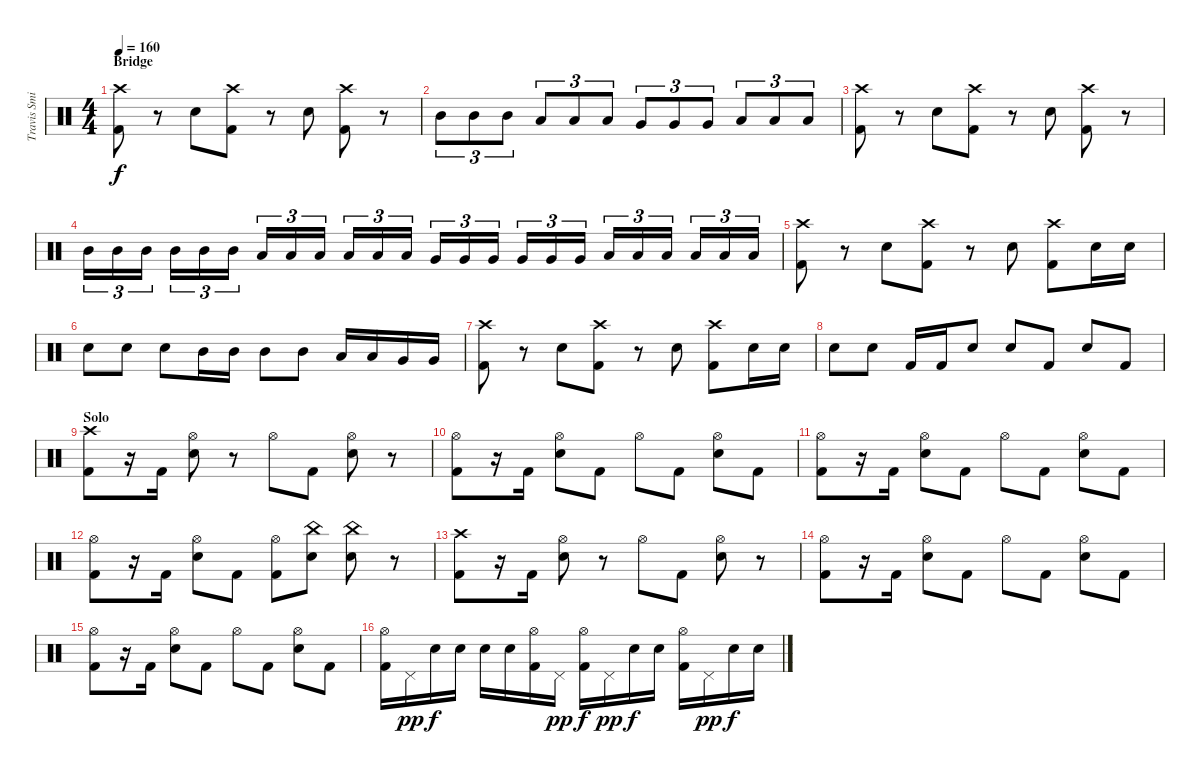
\track ("Travis Smith" "Travis Smi") {instrument percussion}
\staff {score}
\articulation defaults
\ts (4 4)
\section ("" "Bridge")
\tempo 160
\clef neutral
\ks c
("Crash high (hit)" "Kick (hit) 2").8{dy f} r.8 "Electric Snare (hit)".8 ("Crash high (hit)" "Kick (hit) 2").8 r.8 "Electric Snare (hit)".8 ("Crash high (hit)" "Kick (hit) 2").8 r.8 |
"Mid Tom (hit)".8{tu (3 2)} "Mid Tom (hit)".8{tu (3 2)} "Mid Tom (hit)".8{tu (3 2)} "Low Tom (hit)".8{tu (3 2)} "Low Tom (hit)".8{tu (3 2)} "Low Tom (hit)".8{tu (3 2)} "Very Low Tom (hit)".8{tu (3 2)} "Very Low Tom (hit)".8{tu (3 2)} "Very Low Tom (hit)".8{tu (3 2)} "Low Floor Tom (hit)".8{tu (3 2)} "Low Floor Tom (hit)".8{tu (3 2)} "Low Floor Tom (hit)".8{tu (3 2)} |
("Crash high (hit)" "Kick (hit) 2").8 r.8 "Electric Snare (hit)".8 ("Crash high (hit)" "Kick (hit) 2").8 r.8 "Electric Snare (hit)".8 ("Crash high (hit)" "Kick (hit) 2").8 r.8 |
"Mid Tom (hit)".16{tu (3 2)} "Mid Tom (hit)".16{tu (3 2)} "Mid Tom (hit)".16{tu (3 2)} "Mid Tom (hit)".16{tu (3 2)} "Mid Tom (hit)".16{tu (3 2)} "Mid Tom (hit)".16{tu (3 2)} "Low Tom (hit)".16{tu (3 2)} "Low Tom (hit)".16{tu (3 2)} "Low Tom (hit)".16{tu (3 2)} "Low Tom (hit)".16{tu (3 2)} "Low Tom (hit)".16{tu (3 2)} "Low Tom (hit)".16{tu (3 2)} "Very Low Tom (hit)".16{tu (3 2)} "Very Low Tom (hit)".16{tu (3 2)} "Very Low Tom (hit)".16{tu (3 2)} "Very Low Tom (hit)".16{tu (3 2)} "Very Low Tom (hit)".16{tu (3 2)} "Very Low Tom (hit)".16{tu (3 2)} "Low Floor Tom (hit)".16{tu (3 2)} "Low Floor Tom (hit)".16{tu (3 2)} "Low Floor Tom (hit)".16{tu (3 2)} "Low Floor Tom (hit)".16{tu (3 2)} "Low Floor Tom (hit)".16{tu (3 2)} "Low Floor Tom (hit)".16{tu (3 2)} |
("Crash high (hit)" "Kick (hit) 2").8 r.8 "Electric Snare (hit)".8 ("Crash high (hit)" "Kick (hit) 2").8 r.8 "Electric Snare (hit)".8 ("Crash high (hit)" "Kick (hit) 2").8 "Electric Snare (hit)".16 "Electric Snare (hit)".16 |
"Electric Snare (hit)".8 "Electric Snare (hit)".8 "Electric Snare (hit)".8 "Mid Tom (hit)".16 "Mid Tom (hit)".16 "Mid Tom (hit)".8 "Mid Tom (hit)".8 "Low Tom (hit)".16 "Low Tom (hit)".16 "Very Low Tom (hit)".16 "Very Low Tom (hit)".16 |
("Crash high (hit)" "Kick (hit) 2").8 r.8 "Electric Snare (hit)".8 ("Crash high (hit)" "Kick (hit) 2").8 r.8 "Electric Snare (hit)".8 ("Crash high (hit)" "Kick (hit) 2").8 "Electric Snare (hit)".16 "Electric Snare (hit)".16 |
"Electric Snare (hit)".8 "Electric Snare (hit)".8 "Kick (hit) 2".16 "Kick (hit) 2".16 "Electric Snare (hit)".8 "Electric Snare (hit)".8 "Kick (hit) 2".8 "Electric Snare (hit)".8 "Kick (hit) 2".8 |
\section ("" "Solo")
("Crash high (hit)" "Kick (hit) 2").8 r.16 "Kick (hit) 2".16 ("Hi-Hat (open)" "Electric Snare (hit)").8 r.8 "Hi-Hat (open)".8 "Kick (hit) 2".8 ("Hi-Hat (open)" "Electric Snare (hit)").8 r.8 |
("Hi-Hat (open)" "Kick (hit) 2").8 r.16 "Kick (hit) 2".16 ("Hi-Hat (open)" "Electric Snare (hit)").8 "Kick (hit) 2".8 "Hi-Hat (open)".8 "Kick (hit) 2".8 ("Hi-Hat (open)" "Electric Snare (hit)").8 "Kick (hit) 2".8 |
("Hi-Hat (open)" "Kick (hit) 2").8 r.16 "Kick (hit) 2".16 ("Hi-Hat (open)" "Electric Snare (hit)").8 "Kick (hit) 2".8 "Hi-Hat (open)".8 "Kick (hit) 2".8 ("Hi-Hat (open)" "Electric Snare (hit)").8 "Kick (hit) 2".8 |
("Hi-Hat (open)" "Kick (hit) 2").8 r.16 "Kick (hit) 2".16 ("Hi-Hat (open)" "Electric Snare (hit)").8 "Kick (hit) 2".8 ("Hi-Hat (open)" "Kick (hit) 2").8 ("China (hit)" "Electric Snare (hit)").8 ("China (hit)" "Electric Snare (hit)").8 r.8 |
("Crash high (hit)" "Kick (hit) 2").8 r.16 "Kick (hit) 2".16 ("Hi-Hat (open)" "Electric Snare (hit)").8 r.8 "Hi-Hat (open)".8 "Kick (hit) 2".8 ("Hi-Hat (open)" "Electric Snare (hit)").8 r.8 |
("Hi-Hat (open)" "Kick (hit) 2").8 r.16 "Kick (hit) 2".16 ("Hi-Hat (open)" "Electric Snare (hit)").8 "Kick (hit) 2".8 "Hi-Hat (open)".8 "Kick (hit) 2".8 ("Hi-Hat (open)" "Electric Snare (hit)").8 "Kick (hit) 2".8 |
("Hi-Hat (open)" "Kick (hit) 2").8 r.16 "Kick (hit) 2".16 ("Hi-Hat (open)" "Electric Snare (hit)").8 "Kick (hit) 2".8 "Hi-Hat (open)".8 "Kick (hit) 2".8 ("Hi-Hat (open)" "Electric Snare (hit)").8 "Kick (hit) 2".8 |
("Hi-Hat (open)" "Kick (hit) 2").16 "Pedal Hi-Hat (hit)".16{dy pp} "Electric Snare (hit)".16{dy f} "Electric Snare (hit)".16 "Electric Snare (hit)".16 "Electric Snare (hit)".16 ("Hi-Hat (open)" "Kick (hit) 2").16 "Pedal Hi-Hat (hit)".16{dy pp} ("Hi-Hat (open)" "Kick (hit) 2").16{dy f} "Pedal Hi-Hat (hit)".16{dy pp} "Electric Snare (hit)".16{dy f} "Electric Snare (hit)".16 ("Hi-Hat (open)" "Kick (hit) 2").16 "Pedal Hi-Hat (hit)".16{dy pp} "Electric Snare (hit)".16{dy f} "Electric Snare (hit)".16
